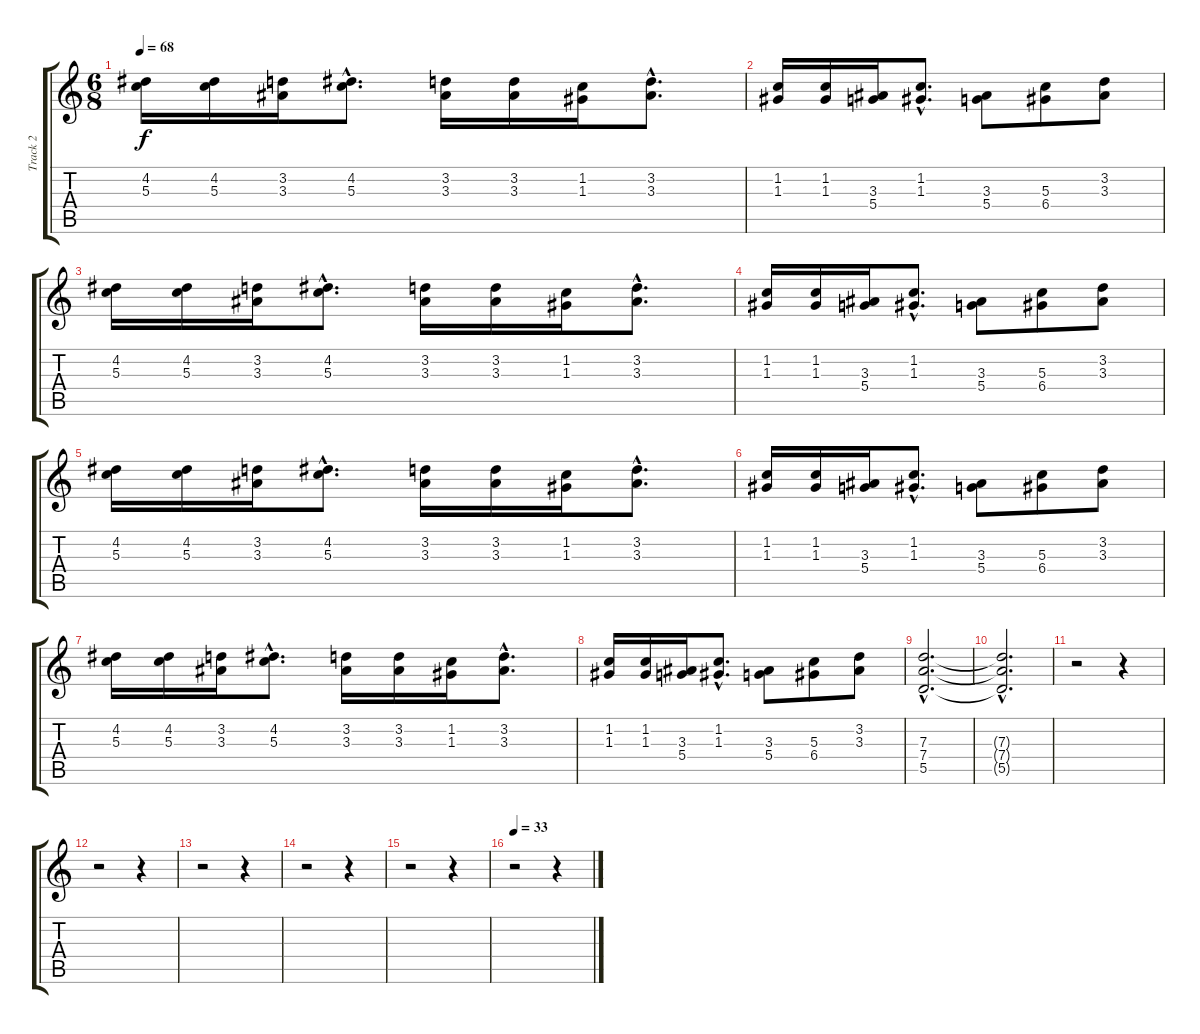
\track ("Track 2" "Track 2") {instrument overdrivenguitar}
\staff {score tabs}
\tuning (E4 B3 G3 D3 A2 E2) {hide}
\ts (6 8)
\tempo 68
\clef g2
\ks c
(4.2 5.3).16{dy f} (4.2 5.3).16 (3.2 3.3).16 (4.2{hac} 5.3{hac}).8{d} (3.2 3.3).16 (3.2 3.3).16 (1.2 1.3).16 (3.2{hac} 3.3{hac}).8{d} |
(1.2 1.3).16 (1.2 1.3).16 (3.3 5.4).16 (1.2{hac} 1.3{hac}).8{d} (3.3 5.4).8 (5.3 6.4).8 (3.2 3.3).8 |
(4.2 5.3).16 (4.2 5.3).16 (3.2 3.3).16 (4.2{hac} 5.3{hac}).8{d} (3.2 3.3).16 (3.2 3.3).16 (1.2 1.3).16 (3.2{hac} 3.3{hac}).8{d} |
(1.2 1.3).16 (1.2 1.3).16 (3.3 5.4).16 (1.2{hac} 1.3{hac}).8{d} (3.3 5.4).8 (5.3 6.4).8 (3.2 3.3).8 |
(4.2 5.3).16 (4.2 5.3).16 (3.2 3.3).16 (4.2{hac} 5.3{hac}).8{d} (3.2 3.3).16 (3.2 3.3).16 (1.2 1.3).16 (3.2{hac} 3.3{hac}).8{d} |
(1.2 1.3).16 (1.2 1.3).16 (3.3 5.4).16 (1.2{hac} 1.3{hac}).8{d} (3.3 5.4).8 (5.3 6.4).8 (3.2 3.3).8 |
(4.2 5.3).16 (4.2 5.3).16 (3.2 3.3).16 (4.2{hac} 5.3{hac}).8{d} (3.2 3.3).16 (3.2 3.3).16 (1.2 1.3).16 (3.2{hac} 3.3{hac}).8{d} |
(1.2 1.3).16 (1.2 1.3).16 (3.3 5.4).16 (1.2{hac} 1.3{hac}).8{d} (3.3 5.4).8 (5.3 6.4).8 (3.2 3.3).8 |
(7.3{hac} 7.4{hac} 5.5{hac}).2{d} |
(7.3{hac t} 7.4{hac t} 5.5{hac t}).2{d} |
r.2 r.4 |
r.2 r.4 |
r.2 r.4 |
r.2 r.4 |
r.2 r.4 |
\tempo 33
r.2 r.4
